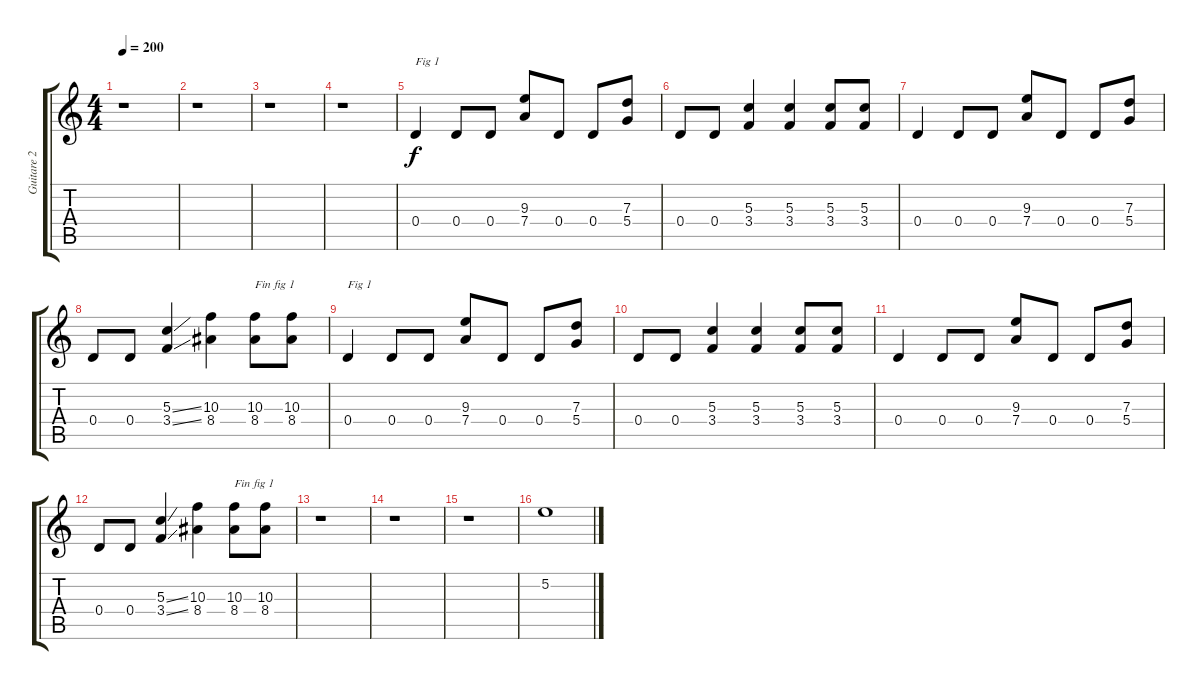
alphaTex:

\track ("Guitare 2 dropped D" "Guitare 2 ") {instrument distortionguitar}
\staff {score tabs}
\tuning (E4 B3 G3 D3 A2 D2) {hide}
\ts (4 4)
\tempo 200
\clef g2
\ks c
r.1{dy f} |
r.1 |
r.1 |
r.1 |
0.4.4{txt "Fig 1"} 0.4.8 0.4.8 (9.3 7.4).8 0.4.8 0.4.8 (7.3 5.4).8 |
0.4.8 0.4.8 (5.3 3.4).4 (5.3 3.4).4 (5.3 3.4).8 (5.3 3.4).8 |
0.4.4 0.4.8 0.4.8 (9.3 7.4).8 0.4.8 0.4.8 (7.3 5.4).8 |
0.4.8 0.4.8 (5.3{ss} 3.4{ss}).4 (10.3 8.4).4 (10.3 8.4).8{txt "Fin fig 1"} (10.3 8.4).8 |
0.4.4{txt "Fig 1"} 0.4.8 0.4.8 (9.3 7.4).8 0.4.8 0.4.8 (7.3 5.4).8 |
0.4.8 0.4.8 (5.3 3.4).4 (5.3 3.4).4 (5.3 3.4).8 (5.3 3.4).8 |
0.4.4 0.4.8 0.4.8 (9.3 7.4).8 0.4.8 0.4.8 (7.3 5.4).8 |
0.4.8 0.4.8 (5.3{ss} 3.4{ss}).4 (10.3 8.4).4 (10.3 8.4).8{txt "Fin fig 1"} (10.3 8.4).8 |
r.1 |
r.1 |
r.1 |
5.2.1
